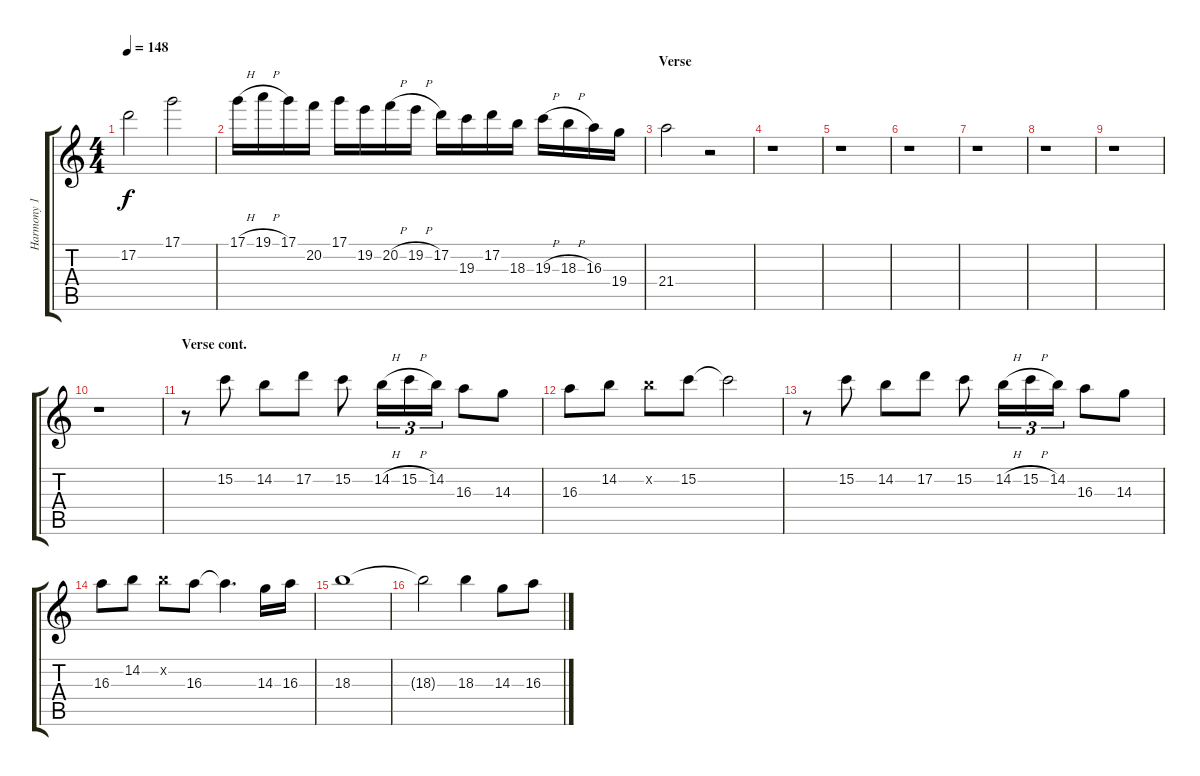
\track ("Harmony 1" "Harmony 1") {instrument overdrivenguitar}
\staff {score tabs}
\tuning (D4 A3 F3 C3 G2 C2) {hide}
\ts (4 4)
\tempo 148
\clef g2
\ks aminor
17.2.2{dy f} 17.1.2 |
17.1{h}.16 19.1{h}.16 17.1.16 20.2.16 17.1.16 19.2.16 20.2{h}.16 19.2{h}.16 17.2.16 19.3.16 17.2.16 18.3.16 19.3{h}.16 18.3{h}.16 16.3.16 19.4.16 |
\section ("" "Verse")
21.4.2 r.2 |
r.1 |
r.1 |
r.1 |
r.1 |
r.1 |
r.1 |
r.1 |
\section ("" "Verse cont.")
r.8 15.2.8 14.2.8 17.2.8 15.2.8 14.2{h}.16{tu (3 2)} 15.2{h}.16{tu (3 2)} 14.2.16{tu (3 2)} 16.3.8 14.3.8 |
16.3.8 14.2.8 14.2{x}.8 15.2.8 15.2{t}.2 |
r.8 15.2.8 14.2.8 17.2.8 15.2.8 14.2{h}.16{tu (3 2)} 15.2{h}.16{tu (3 2)} 14.2.16{tu (3 2)} 16.3.8 14.3.8 |
16.3.8 14.2.8 14.2{x}.8 16.3.8 16.3{t}.4{d} 14.3.16 16.3.16 |
18.3.1 |
18.3{t}.2 18.3.4 14.3.8 16.3.8
